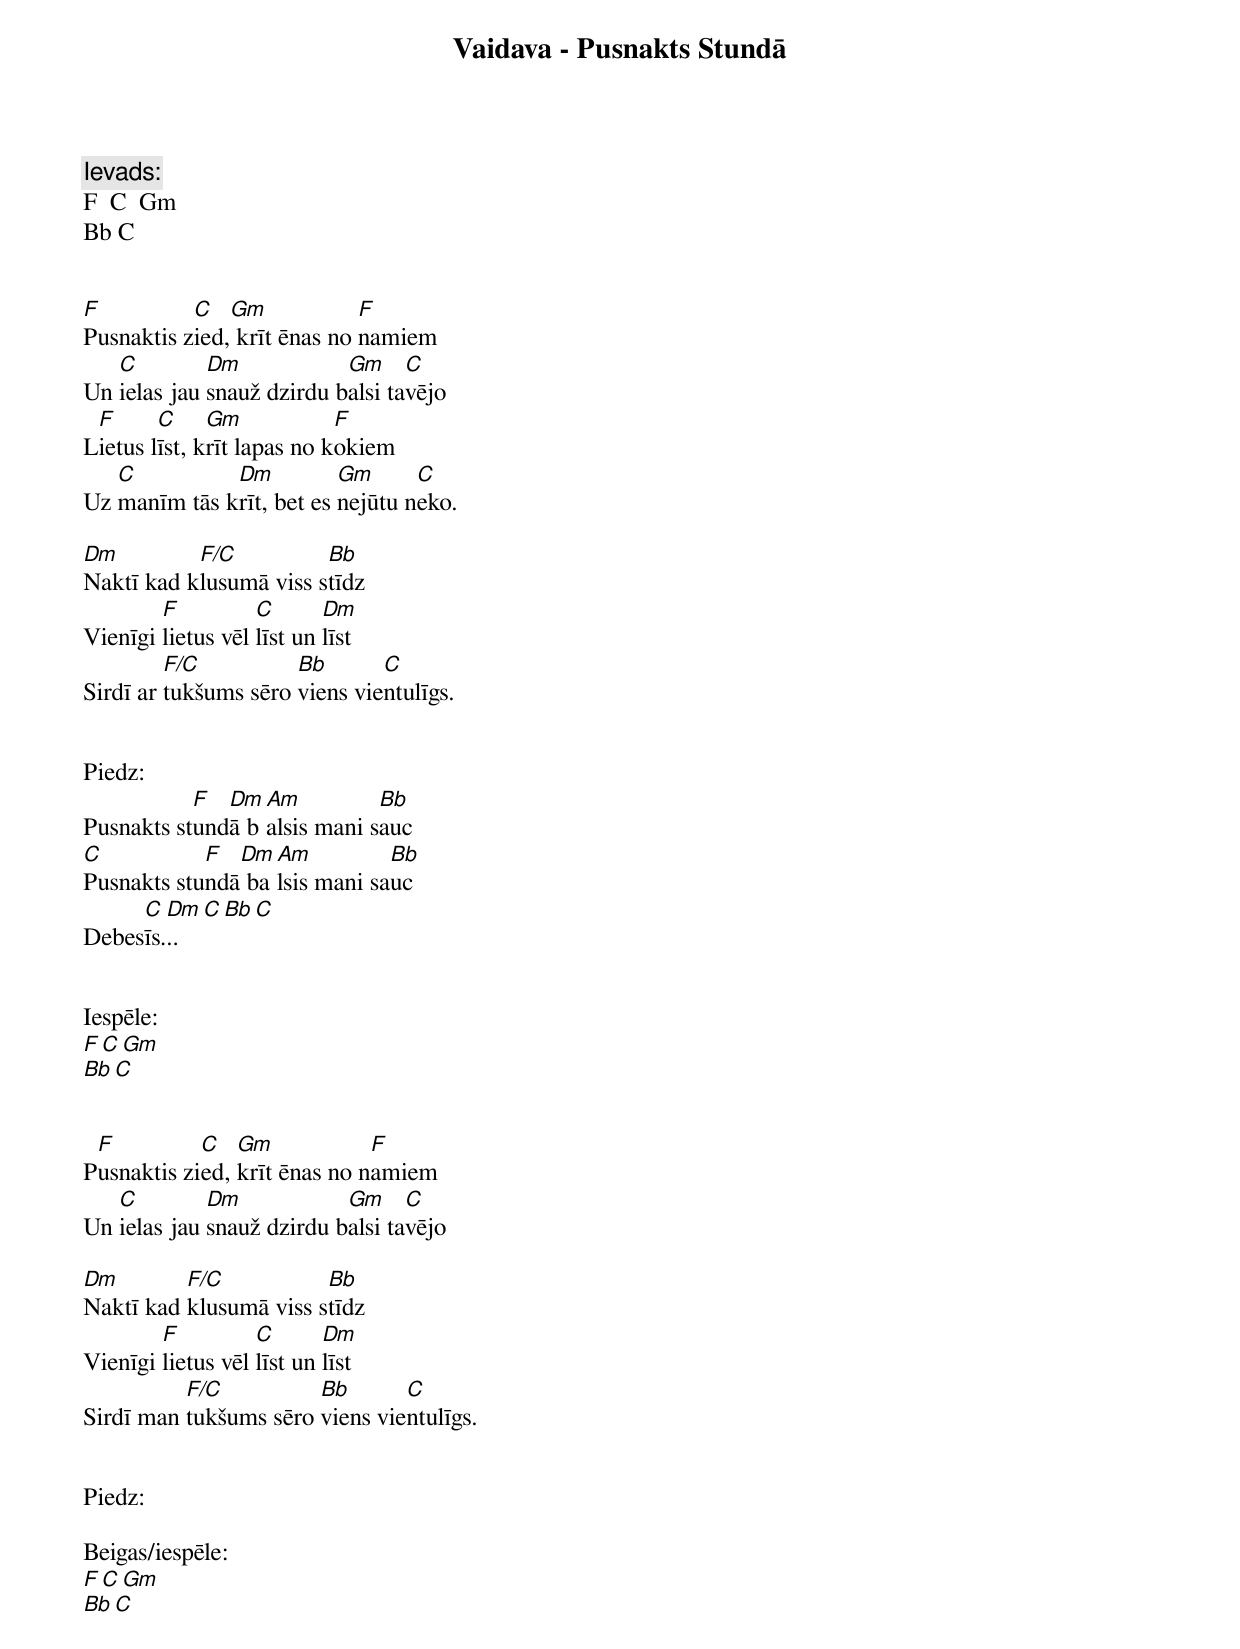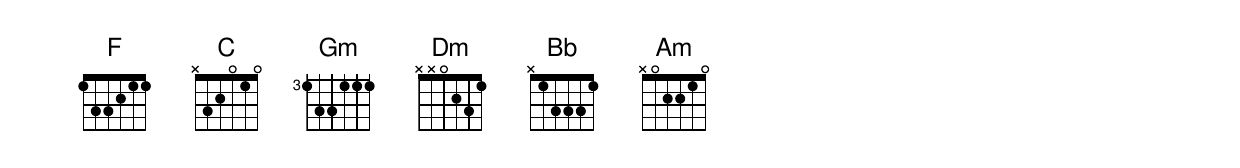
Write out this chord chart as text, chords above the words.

Vaidava - Pusnakts Stundā

Ievads:
F  C  Gm
Bb C


F          C   Gm            F
Pusnaktis zied, krīt ēnas no namiem
   C         Dm            Gm     C
Un ielas jau snauž dzirdu balsi tavējo
 F      C     Gm            F
Lietus līst, krīt lapas no kokiem
   C          Dm          Gm      C
Uz manīm tās krīt, bet es nejūtu neko.

Dm         F/C          Bb
Naktī kad klusumā viss stīdz
        F          C       Dm
Vienīgi lietus vēl līst un līst
         F/C          Bb       C
Sirdī ar tukšums sēro viens vientulīgs.


Piedz:
           F  Dm Am          Bb
Pusnakts stundā balsis mani sauc
C           F  Dm Am          Bb
Pusnakts stundā balsis mani sauc
     C  Dm     C   Bb   C
Debesīs...


Iespēle:
F   C  Gm
Bb  C


 F          C   Gm            F
Pusnaktis zied, krīt ēnas no namiem
   C         Dm            Gm     C
Un ielas jau snauž dzirdu balsi tavējo

Dm        F/C           Bb
Naktī kad klusumā viss stīdz
        F          C       Dm
Vienīgi lietus vēl līst un līst
          F/C          Bb       C
Sirdī man tukšums sēro viens vientulīgs.


Piedz:

Beigas/iespēle:
F  C  Gm
Bb C
